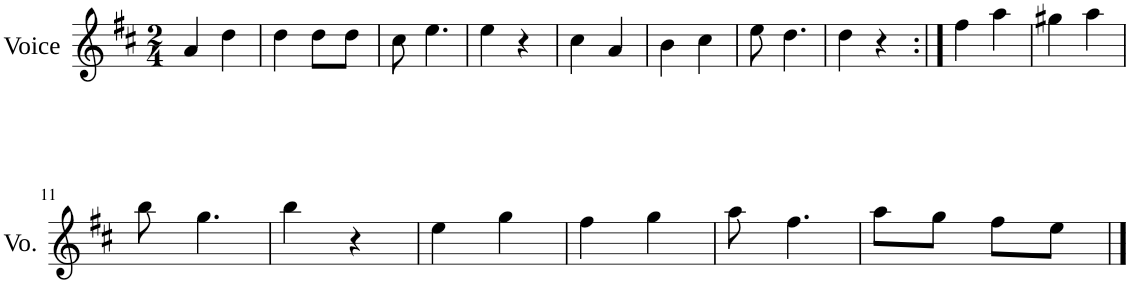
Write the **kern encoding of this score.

**kern
*part1
*staff1
*I"Voice
*I'Vo.
*clefG2
*k[f#c#]
*M2/4
=1
4a/
4dd\
=2
4dd\
8dd\L
8dd\J
=3
8cc#\
4.ee\
=4
4ee\
4r
=5
4cc#\
4a/
=6
4b\
4cc#\
=7
8ee\
4.dd\
=8
4dd\
4r
=9:|!
4ff#\
4aa\
=10
4gg#X\
4aa\
!!LO:LB:g=z
=11
8bb\
4.gg\
=12
4bb\
4r
=13
4ee\
4gg\
=14
4ff#\
4gg\
=15
8aa\
4.ff#\
=16
8aa\L
8gg\J
8ff#\L
8ee\J
==
*-
